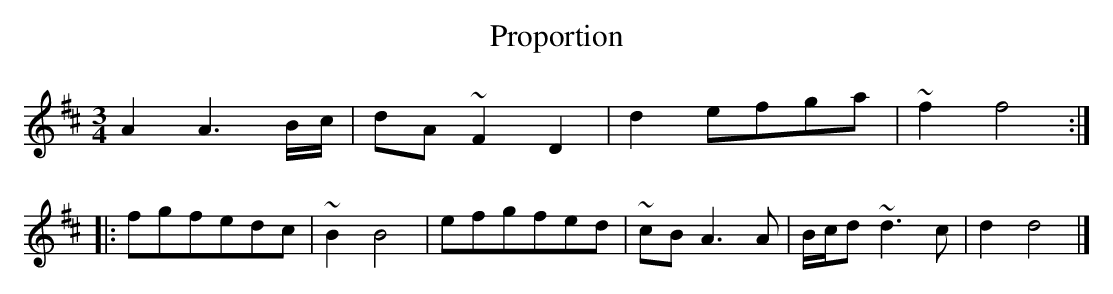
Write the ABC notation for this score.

X:1
T:Proportion
M:3/4
K:Dmaj
A2A3B/c/|dA~F2D2|d2efga|~f2f4:|
|:fgfedc|~B2B4|efgfed|~cBA3A|B/c/d~d3c|d2d4|]
